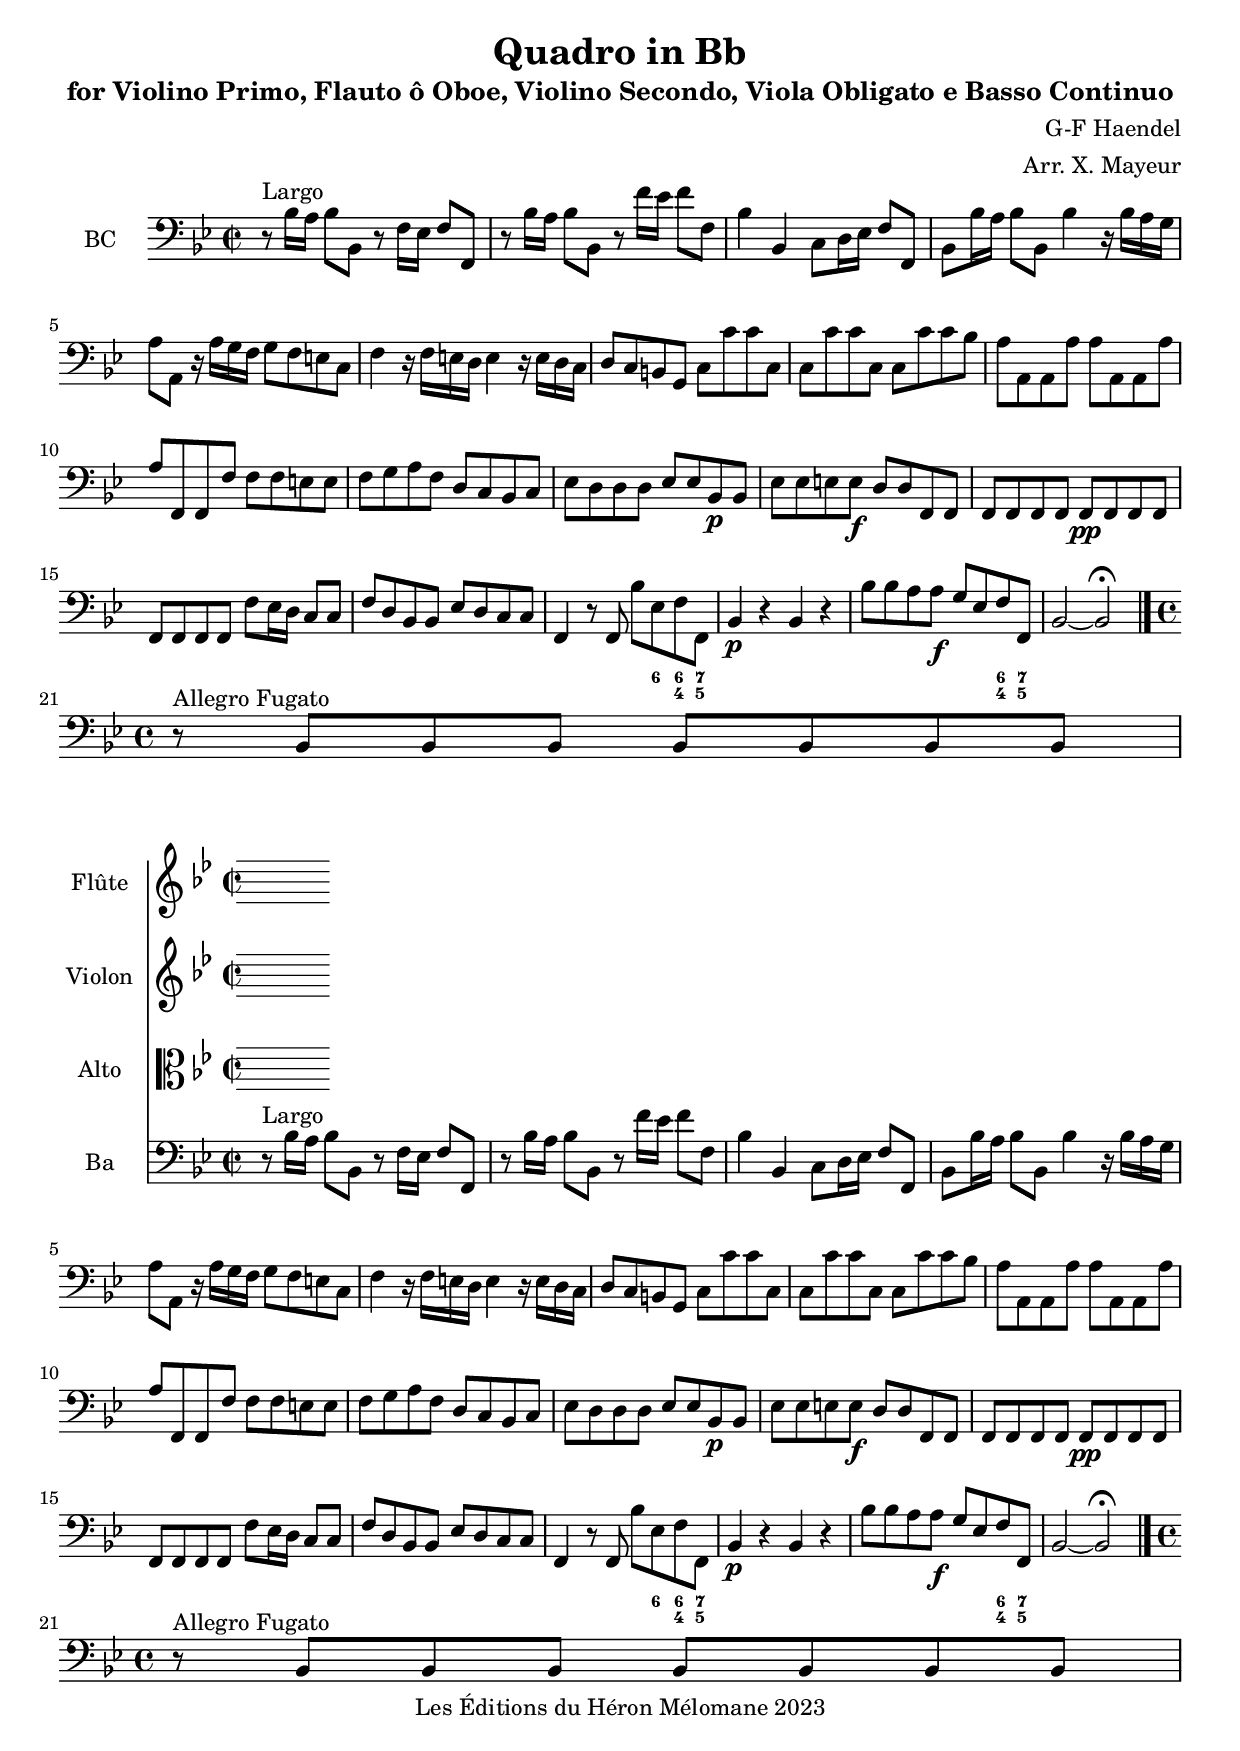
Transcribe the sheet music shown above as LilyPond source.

\version "2.24.2"

\header {
  title = "Quadro in Bb"
  subtitle = "for Violino Primo, Flauto ô Oboe, Violino Secondo, Viola Obligato e Basso Continuo"
  composer = "G-F Haendel"
  arranger = "Arr. X. Mayeur"
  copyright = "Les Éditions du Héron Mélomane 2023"
}

\paper {
  property-defaults.fonts.serif = "Wyld"
  property-defaults.fonts.sans = "Wyldi"
  property-defaults.fonts.typewriter = "Wyld"
  #(set-paper-size "a4")
}

global = {
  \key bes \major
  \time 2/2
}

flute = \relative c'' {
  \global
  % En avant la musique.

}

violin = \relative c'' {
  \global
  % En avant la musique.

}

viola = \relative c' {
  \global
  % En avant la musique.

}

\version "2.24.2"
% TO REMOVE WHEN DONE
global = {
  \key bes \major
  \time 2/2
}

cello = \relative c' {
  \global
  % En avant la musique.
  r8^"Largo" bes16 [a] bes8 bes, r f'16 [es] f8 f,|r bes'16[a] bes8 bes, r f''16[es]  f8 f,| bes4 bes, c8 [d16 es]  f8 f,|
  bes8 [bes'16 a] bes8 bes, bes'4 r16 bes16 a g | a8 a, r16 a' g f g8 f e c|
  f4 r16 f16 e d e4 r16 e d c| d8 c b g c c' c c,| c c' c c, c c' c bes| a a, a a' a a, a a'|
  a f, f f' f f e e | f g a f d c bes c|
  es d d d es es bes\p bes| es es e e\f d d f, f| f f f f
  f\pp f f f | f f f f f' [es16 d] c8 c | f d bes bes es d c c|
  f,4 r8 f bes' es, f f,| bes4\p r bes r | bes'8 bes a a\f g es f f,| bes2~bes\fermata\bar "|."


  \break

  \time 4/4
  r8^"Allegro Fugato" bes bes bes bes bes bes bes |


}


figBass = \figuremode {
  \global
  % Ajouter des chiffrages ici.
  <_>1*16 <_>8*5 <6>8 <6 4> <7 5><_>4*7 <6 4>8 <7 5>

}


% TO REMOVE WHEN DONE
celloPart = \new Staff \with {
  instrumentName = "BC"
  midiInstrument = "violoncello"
} {\clef bass \cello}

bassFiguresPart = \new FiguredBass \figBass




\score {
  <<

    \celloPart
    \bassFiguresPart
  >>
  \layout { }
  \midi {
    \tempo 4=100
  }
}



flutePart = \new Staff \with {
  instrumentName = "Flûte"
  midiInstrument = "flute"
} \flute

violinPart = \new Staff \with {
  instrumentName = "Violon"
  midiInstrument = "violin"
} \violin

violaPart = \new Staff \with {
  instrumentName = "Alto"
  midiInstrument = "viola"
} { \clef alto \viola }

celloPart = \new Staff \with {
  instrumentName = "Ba"
  midiInstrument = "violoncello"
} {\clef bass \cello}

bassFiguresPart = \new FiguredBass \figBass

\score {
  <<
    \flutePart
    \violinPart
    \violaPart
    \celloPart
    \bassFiguresPart
  >>
  \layout { }
  \midi {
    \tempo 4=100
  }
}
